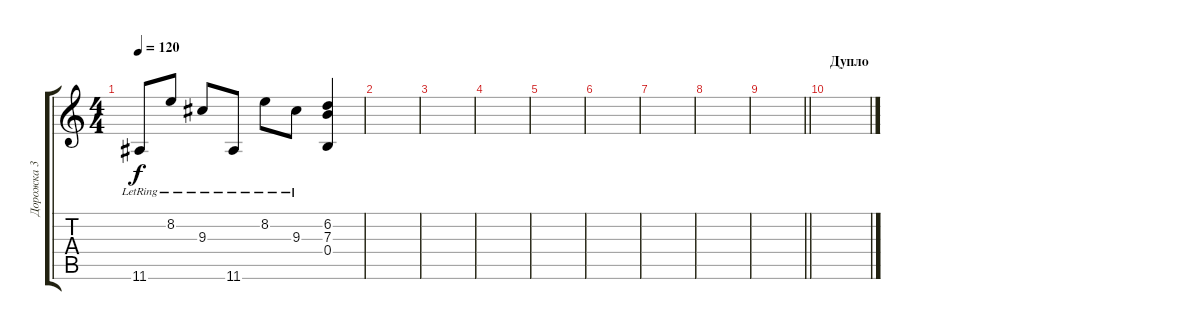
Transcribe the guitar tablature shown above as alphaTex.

\track ("Дорожка 3" "Дорожка 3") {instrument acousticguitarsteel}
\staff {score tabs}
\tuning (Db4 Ab3 E3 B2 Gb2 B1) {hide}
\ts (4 4)
\tempo 120
\clef g2
\ks c
11.6{lr}.8{dy f} 8.2{lr}.8 9.3{lr}.8 11.6{lr}.8 8.2{lr}.8 9.3{lr}.8 (6.2 7.3 0.4).4 |
|
|
|
|
|
|
|
\barLineRight lightlight
|
\section ("" "Дупло")
